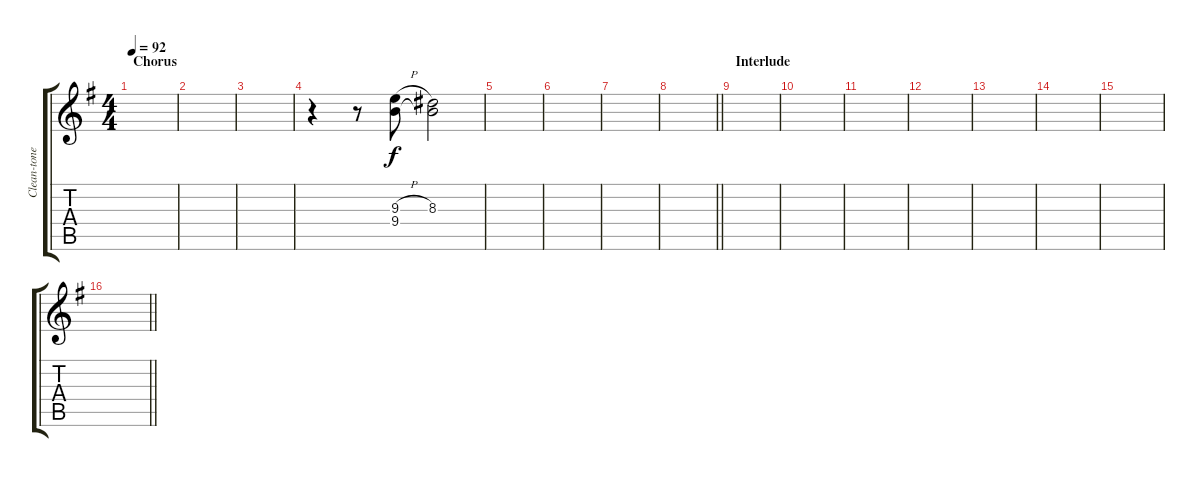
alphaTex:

\track ("Clean-tone Rhythm" "Clean-tone") {instrument electricguitarjazz}
\staff {score tabs}
\tuning (E4 B3 G3 D3 A2 E2) {hide}
\ts (4 4)
\section ("" "Chorus")
\tempo 92
\clef g2
\ks eminor
|
|
|
r.4 r.8 (9.3{h} 9.4).8 (8.3 9.4{t}).2 |
|
|
|
\barLineRight lightlight
|
\section ("" "Interlude")
|
|
|
|
|
|
|
\barLineRight lightlight
